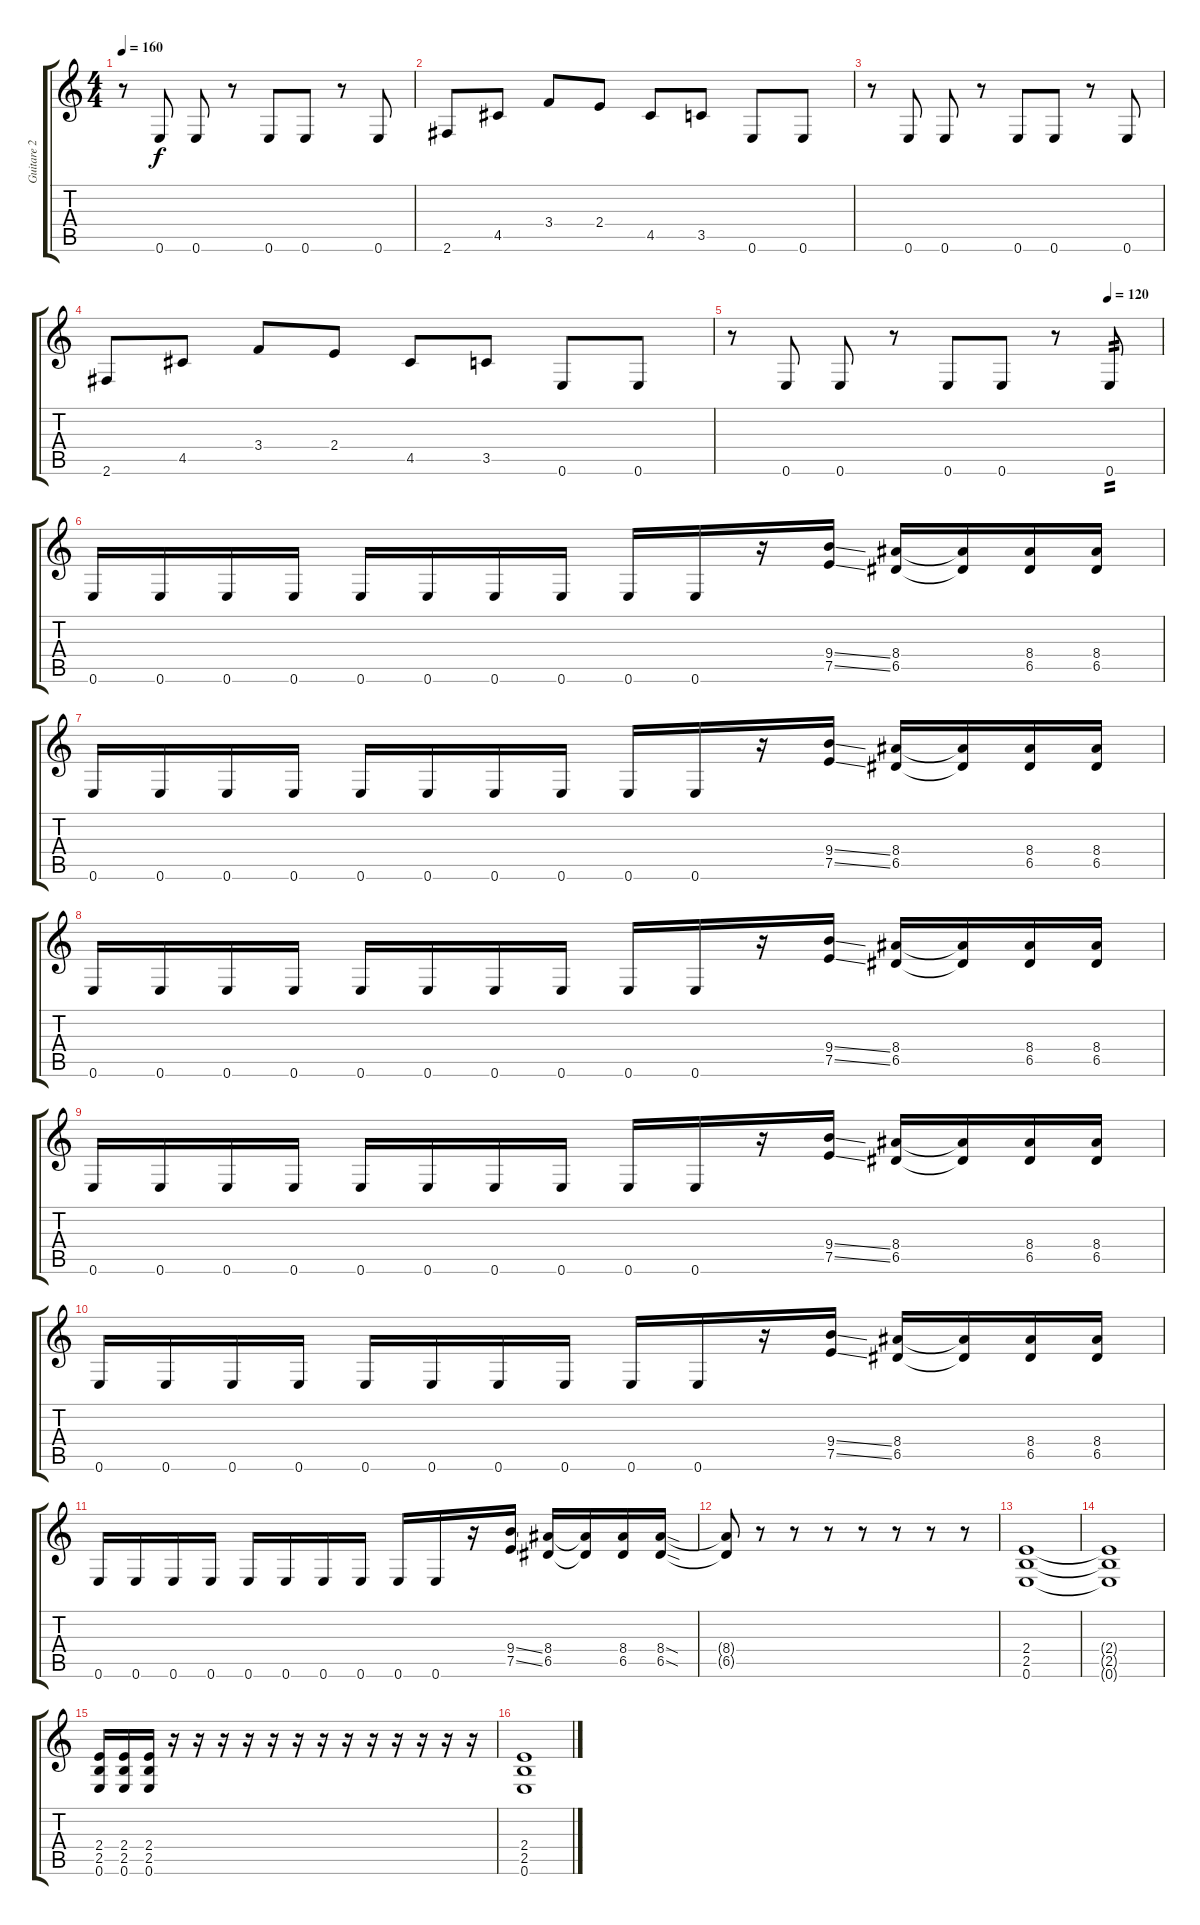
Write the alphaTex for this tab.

\track ("Guitare 2" "Guitare 2") {instrument distortionguitar}
\staff {score tabs}
\tuning (E4 B3 G3 D3 A2 E2) {hide}
\ts (4 4)
\tempo 160
\clef g2
\ks c
r.8{dy f} 0.6.8 0.6.8 r.8 0.6.8 0.6.8 r.8 0.6.8 |
2.6.8 4.5.8 3.4.8 2.4.8 4.5.8 3.5.8 0.6.8 0.6.8 |
r.8 0.6.8 0.6.8 r.8 0.6.8 0.6.8 r.8 0.6.8 |
2.6.8 4.5.8 3.4.8 2.4.8 4.5.8 3.5.8 0.6.8 0.6.8 |
\tempo (120 0.875)
r.8 0.6.8 0.6.8 r.8 0.6.8 0.6.8 r.8 0.6.8{tp 2} |
0.6.16 0.6.16 0.6.16 0.6.16 0.6.16 0.6.16 0.6.16 0.6.16 0.6.16 0.6.16 r.16 (9.4{ss} 7.5{ss}).16 (8.4 6.5).16 (8.4{t} 6.5{t}).16 (8.4 6.5).16 (8.4 6.5).16 |
0.6.16 0.6.16 0.6.16 0.6.16 0.6.16 0.6.16 0.6.16 0.6.16 0.6.16 0.6.16 r.16 (9.4{ss} 7.5{ss}).16 (8.4 6.5).16 (8.4{t} 6.5{t}).16 (8.4 6.5).16 (8.4 6.5).16 |
0.6.16 0.6.16 0.6.16 0.6.16 0.6.16 0.6.16 0.6.16 0.6.16 0.6.16 0.6.16 r.16 (9.4{ss} 7.5{ss}).16 (8.4 6.5).16 (8.4{t} 6.5{t}).16 (8.4 6.5).16 (8.4 6.5).16 |
0.6.16 0.6.16 0.6.16 0.6.16 0.6.16 0.6.16 0.6.16 0.6.16 0.6.16 0.6.16 r.16 (9.4{ss} 7.5{ss}).16 (8.4 6.5).16 (8.4{t} 6.5{t}).16 (8.4 6.5).16 (8.4 6.5).16 |
0.6.16 0.6.16 0.6.16 0.6.16 0.6.16 0.6.16 0.6.16 0.6.16 0.6.16 0.6.16 r.16 (9.4{ss} 7.5{ss}).16 (8.4 6.5).16 (8.4{t} 6.5{t}).16 (8.4 6.5).16 (8.4 6.5).16 |
0.6.16 0.6.16 0.6.16 0.6.16 0.6.16 0.6.16 0.6.16 0.6.16 0.6.16 0.6.16 r.16 (9.4{ss} 7.5{ss}).16 (8.4 6.5).16 (8.4{t} 6.5{t}).16 (8.4 6.5).16 (8.4{sod} 6.5{sod}).16 |
(8.4{t} 6.5{t}).8 r.8 r.8 r.8 r.8 r.8 r.8 r.8 |
(2.4 2.5 0.6).1 |
(2.4{t} 2.5{t} 0.6{t}).1 |
(2.4 2.5 0.6).16 (2.4 2.5 0.6).16 (2.4 2.5 0.6).16 r.16 r.16 r.16 r.16 r.16 r.16 r.16 r.16 r.16 r.16 r.16 r.16 r.16 |
(2.4 2.5 0.6).1
